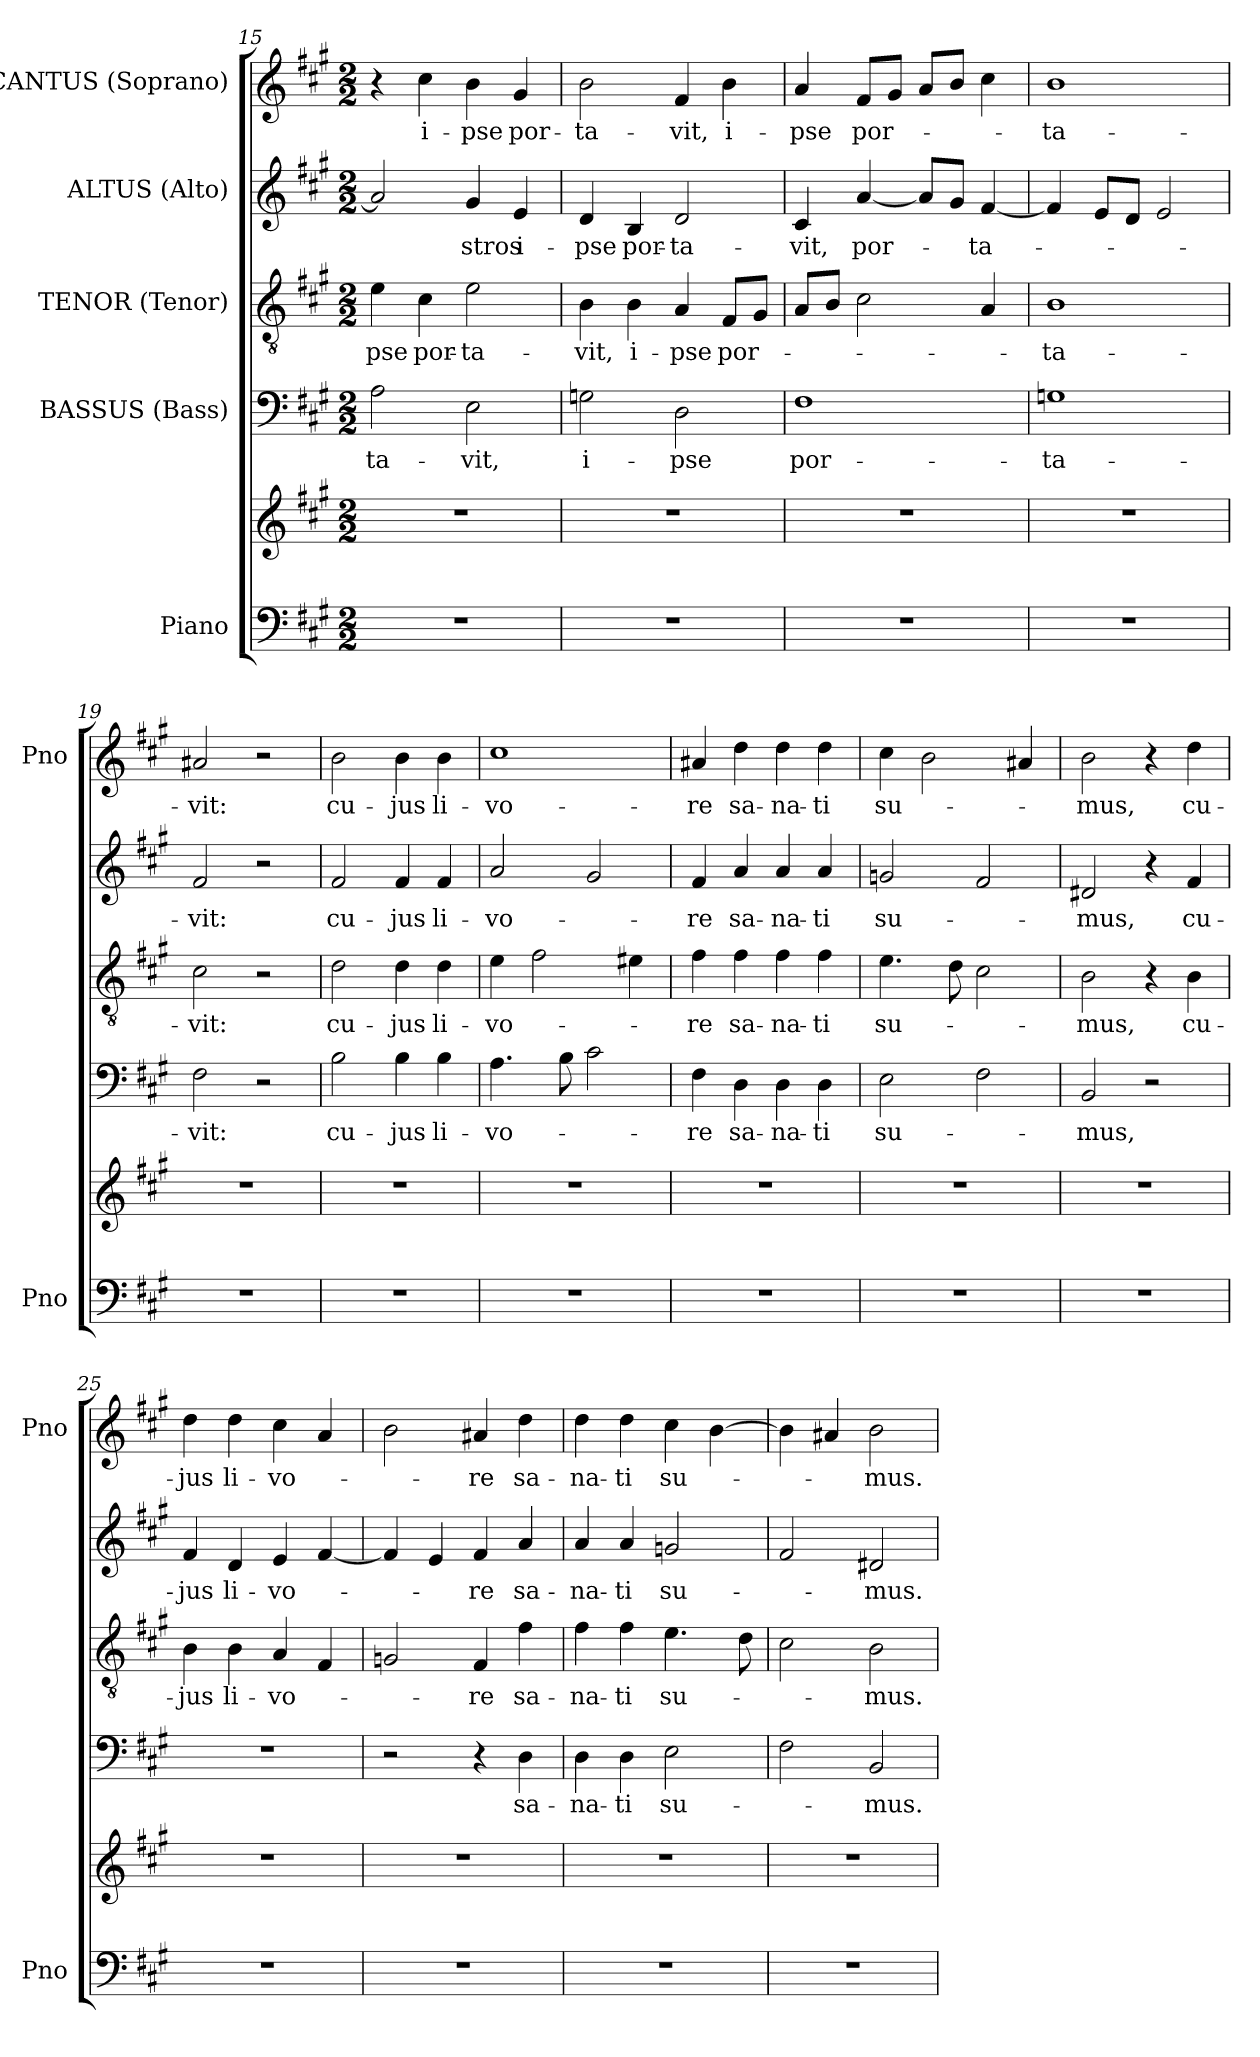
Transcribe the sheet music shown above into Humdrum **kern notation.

**kern	**kern	**kern	**text	**kern	**text	**kern	**text	**kern	**text
*part5	*part5	*part4	*part4	*part3	*part3	*part2	*part2	*part1	*part1
*staff6	*staff5	*staff4	*staff4	*staff3	*staff3	*staff2	*staff2	*staff1	*staff1
*I"Piano	*	*I"BASSUS (Bass)	*	*I"TENOR (Tenor)	*	*I"ALTUS (Alto)	*	*I"CANTUS (Soprano)	*
*I'Pno	*	*	*	*	*	*	*	*I'Pno	*
*clefF4	*clefG2	*clefF4	*	*clefGv2	*	*clefG2	*	*clefG2	*
*k[f#c#g#]	*k[f#c#g#]	*k[f#c#g#]	*	*k[f#c#g#]	*	*k[f#c#g#]	*	*k[f#c#g#]	*
*f#:	*f#:	*f#:	*	*f#:	*	*f#:	*	*f#:	*
*M2/2	*M2/2	*M2/2	*	*M2/2	*	*M2/2	*	*M2/2	*
=15	=15	=15	=15	=15	=15	=15	=15	=15	=15
1r	1r	2A\	-ta-	4e\	-pse	2a/]	.	4r	.
.	.	.	.	4c#\	por-	.	.	4cc#\	i-
.	.	2E\	-vit,	2e\	-ta-	4g#/	-stros	4b\	-pse
.	.	.	.	.	.	4e/	i-	4g#/	por-
=16	=16	=16	=16	=16	=16	=16	=16	=16	=16
1r	1r	2Gn\	i-	4B\	-vit,	4d/	-pse	2b\	-ta-
.	.	.	.	4B\	i-	4B/	por-	.	.
.	.	2D\	-pse	4A/	-pse	2d/	-ta-	4f#/	-vit,
.	.	.	.	8F#/L	por-	.	.	4b\	i-
.	.	.	.	8G#/J	.	.	.	.	.
!!LO:PB:g=z
=17	=17	=17	=17	=17	=17	=17	=17	=17	=17
1r	1r	1F#	por-	8A/L	.	4c#/	-­vit,	4a/	-­pse
.	.	.	.	8B/J	.	.	.	.	.
.	.	.	.	2c#\	.	[4a/	por-	8f#/L	por-
.	.	.	.	.	.	.	.	8g#/J	.
.	.	.	.	.	.	8a/L]	.	8a/L	.
.	.	.	.	.	.	8g#/J	.	8b/J	.
.	.	.	.	4A/	.	[4f#/	-ta-	4cc#\	.
=18	=18	=18	=18	=18	=18	=18	=18	=18	=18
1r	1r	1Gn	-ta-	1B	-ta-	4f#/]	.	1b	-ta-
.	.	.	.	.	.	8e/L	.	.	.
.	.	.	.	.	.	8d/J	.	.	.
.	.	.	.	.	.	2e/	.	.	.
=19	=19	=19	=19	=19	=19	=19	=19	=19	=19
1r	1r	2F#\	-vit:	2c#\	-vit:	2f#/	-vit:	2a#X/	-vit:
.	.	2r	.	2r	.	2r	.	2r	.
=20	=20	=20	=20	=20	=20	=20	=20	=20	=20
1r	1r	2B\	cu-	2d\	cu-	2f#/	cu-	2b\	cu-
.	.	4B\	-jus	4d\	-jus	4f#/	-jus	4b\	-jus
.	.	4B\	li-	4d\	li-	4f#/	li-	4b\	li-
=21	=21	=21	=21	=21	=21	=21	=21	=21	=21
1r	1r	4.A\	-vo-	4e\	-vo-	2a/	-vo-	1cc#	-vo-
.	.	.	.	2f#\	.	.	.	.	.
.	.	8B\	.	.	.	.	.	.	.
.	.	2c#\	.	.	.	2g#/	.	.	.
.	.	.	.	4e#X\	.	.	.	.	.
=22	=22	=22	=22	=22	=22	=22	=22	=22	=22
1r	1r	4F#\	-re	4f#\	-re	4f#/	-re	4a#X/	-re
.	.	4D\	sa-	4f#\	sa-	4a/	sa-	4dd\	sa-
.	.	4D\	-na-	4f#\	-na-	4a/	-na-	4dd\	-na-
.	.	4D\	-ti	4f#\	-ti	4a/	-ti	4dd\	-ti
!!LO:LB:g=z
=23	=23	=23	=23	=23	=23	=23	=23	=23	=23
1r	1r	2E\	su-	4.e\	su-	2gn/	su-	4cc#\	su-
.	.	.	.	.	.	.	.	2b\	.
.	.	.	.	8d\	.	.	.	.	.
.	.	2F#\	.	2c#\	.	2f#/	.	.	.
.	.	.	.	.	.	.	.	4a#X/	.
=24	=24	=24	=24	=24	=24	=24	=24	=24	=24
1r	1r	2BB/	-mus,	2B\	-mus,	2d#X/	-mus,	2b\	-mus,
.	.	2r	.	4r	.	4r	.	4r	.
.	.	.	.	4B\	cu-	4f#/	cu-	4dd\	cu-
=25	=25	=25	=25	=25	=25	=25	=25	=25	=25
1r	1r	1r	.	4B\	-jus	4f#/	-jus	4dd\	-jus
.	.	.	.	4B\	li-	4d/	li-	4dd\	li-
.	.	.	.	4A/	-vo-	4e/	-vo-	4cc#\	-vo-
.	.	.	.	4F#/	.	[4f#/	.	4a/	.
=26	=26	=26	=26	=26	=26	=26	=26	=26	=26
1r	1r	2r	.	2Gn/	.	4f#/]	.	2b\	.
.	.	.	.	.	.	4e/	.	.	.
.	.	4r	.	4F#/	-re	4f#/	-re	4a#X/	-re
.	.	4D\	sa-	4f#\	sa-	4a/	sa-	4dd\	sa-
=27	=27	=27	=27	=27	=27	=27	=27	=27	=27
1r	1r	4D\	-na-	4f#\	-na-	4a/	-na-	4dd\	-na-
.	.	4D\	-ti	4f#\	-ti	4a/	-ti	4dd\	-ti
.	.	2E\	su-	4.e\	su-	2gn/	su-	4cc#\	su-
.	.	.	.	.	.	.	.	[4b\	.
.	.	.	.	8d\	.	.	.	.	.
=28	=28	=28	=28	=28	=28	=28	=28	=28	=28
1r	1r	2F#\	.	2c#\	.	2f#/	.	4b\]	.
.	.	.	.	.	.	.	.	4a#X/	.
.	.	2BB/	-mus.	2B\	-mus.	2d#X/	-mus.	2b\	-mus.
=	=	=	=	=	=	=	=	=	=
*-	*-	*-	*-	*-	*-	*-	*-	*-	*-
